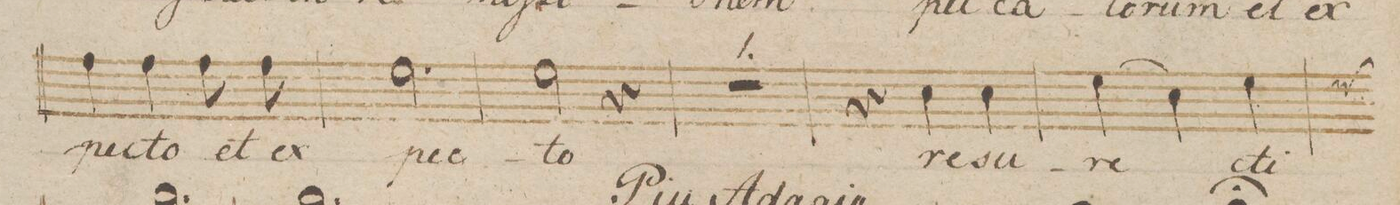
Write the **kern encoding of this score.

**kern	**text	**dynam
*I"Alto.	*	*
*clefC3	*	*
*k[b-]	*	*
*met(c|)	*	*
*M3/4	*	*
4g\	-pec-	.
4g\	-to	.
8g\	et	.
8g\	ex-	.
=207	=207	=207
2.f\	-pec-	.
=208	=208	=208
2f\	-to	.
4r	.	.
=209	=209	=209
2.r	.	.
=210	=210	=210
4r	.	.
4d\	re-	.
4d\	-su-	.
=211	=211	=211
(4f\	-re-	.
4d\)	.	.
4f\	-cti-	.
*custos:e	*	*
=212	=212	=212
*-	*-	*-
